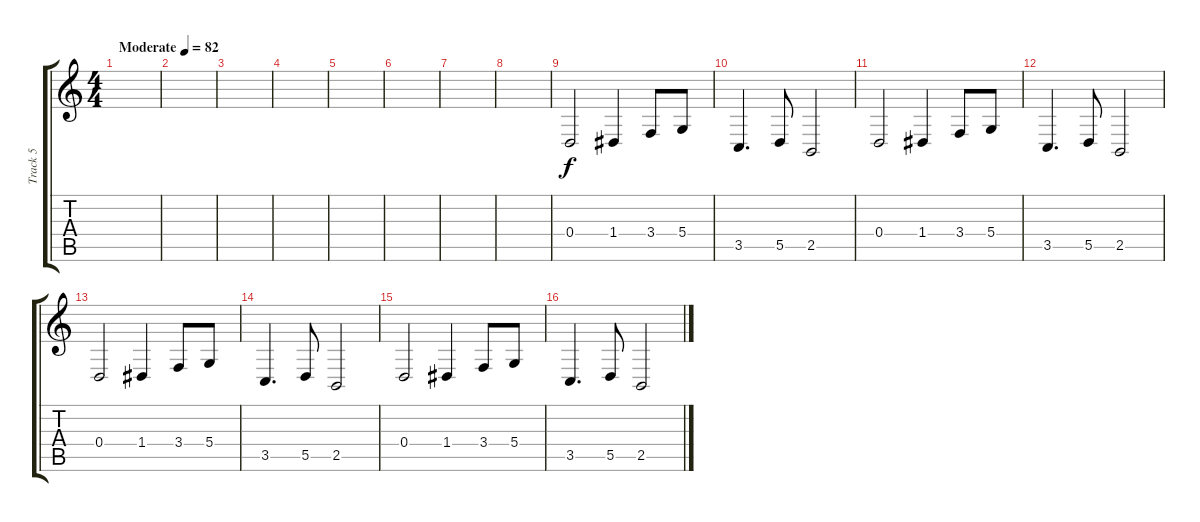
\track ("Track 5" "Track 5") {instrument choiraahs}
\staff {score tabs}
\tuning (E4 B3 G3 D3 A2 E2) {hide}
\ts (4 4)
\tempo (82 "Moderate")
\clef g2
\ks c
|
|
|
|
|
|
|
|
0.4.2 1.4.4 3.4.8 5.4.8 |
3.5.4{d} 5.5.8 2.5.2 |
0.4.2 1.4.4 3.4.8 5.4.8 |
3.5.4{d} 5.5.8 2.5.2 |
0.4.2 1.4.4 3.4.8 5.4.8 |
3.5.4{d} 5.5.8 2.5.2 |
0.4.2 1.4.4 3.4.8 5.4.8 |
3.5.4{d} 5.5.8 2.5.2
